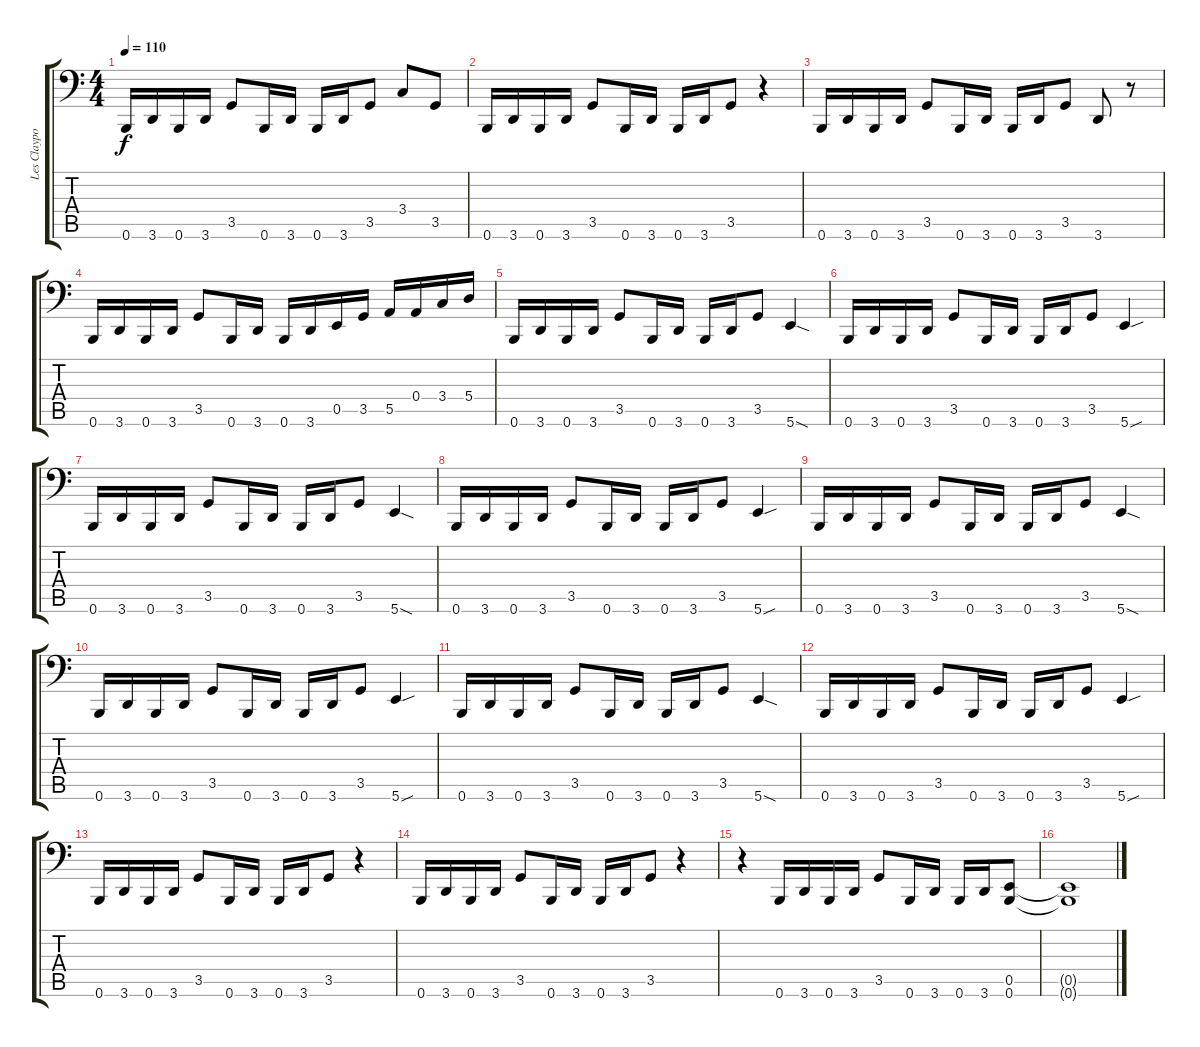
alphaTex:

\track ("Les Claypool" "Les Claypo") {instrument slapbass1}
\staff {score tabs}
\tuning (C3 G2 D2 A1 E1 B0) {hide}
\ts (4 4)
\tempo 110
\clef f4
\ks c
0.6.16{dy f} 3.6.16 0.6.16 3.6.16 3.5.8 0.6.16 3.6.16 0.6.16 3.6.16 3.5.8 3.4.8 3.5.8 |
0.6.16 3.6.16 0.6.16 3.6.16 3.5.8 0.6.16 3.6.16 0.6.16 3.6.16 3.5.8 r.4 |
0.6.16 3.6.16 0.6.16 3.6.16 3.5.8 0.6.16 3.6.16 0.6.16 3.6.16 3.5.8 3.6.8 r.8 |
0.6.16 3.6.16 0.6.16 3.6.16 3.5.8 0.6.16 3.6.16 0.6.16 3.6.16 0.5.16 3.5.16 5.5.16 0.4.16 3.4.16 5.4.16 |
0.6.16 3.6.16 0.6.16 3.6.16 3.5.8 0.6.16 3.6.16 0.6.16 3.6.16 3.5.8 5.6{sod}.4 |
0.6.16 3.6.16 0.6.16 3.6.16 3.5.8 0.6.16 3.6.16 0.6.16 3.6.16 3.5.8 5.6{sou}.4 |
0.6.16 3.6.16 0.6.16 3.6.16 3.5.8 0.6.16 3.6.16 0.6.16 3.6.16 3.5.8 5.6{sod}.4 |
0.6.16 3.6.16 0.6.16 3.6.16 3.5.8 0.6.16 3.6.16 0.6.16 3.6.16 3.5.8 5.6{sou}.4 |
0.6.16 3.6.16 0.6.16 3.6.16 3.5.8 0.6.16 3.6.16 0.6.16 3.6.16 3.5.8 5.6{sod}.4 |
0.6.16 3.6.16 0.6.16 3.6.16 3.5.8 0.6.16 3.6.16 0.6.16 3.6.16 3.5.8 5.6{sou}.4 |
0.6.16 3.6.16 0.6.16 3.6.16 3.5.8 0.6.16 3.6.16 0.6.16 3.6.16 3.5.8 5.6{sod}.4 |
0.6.16 3.6.16 0.6.16 3.6.16 3.5.8 0.6.16 3.6.16 0.6.16 3.6.16 3.5.8 5.6{sou}.4 |
0.6.16 3.6.16 0.6.16 3.6.16 3.5.8 0.6.16 3.6.16 0.6.16 3.6.16 3.5.8 r.4 |
0.6.16 3.6.16 0.6.16 3.6.16 3.5.8 0.6.16 3.6.16 0.6.16 3.6.16 3.5.8 r.4 |
r.4 0.6.16 3.6.16 0.6.16 3.6.16 3.5.8 0.6.16 3.6.16 0.6.16 3.6.16 (0.5 0.6).8 |
(0.5{t} 0.6{t}).1
